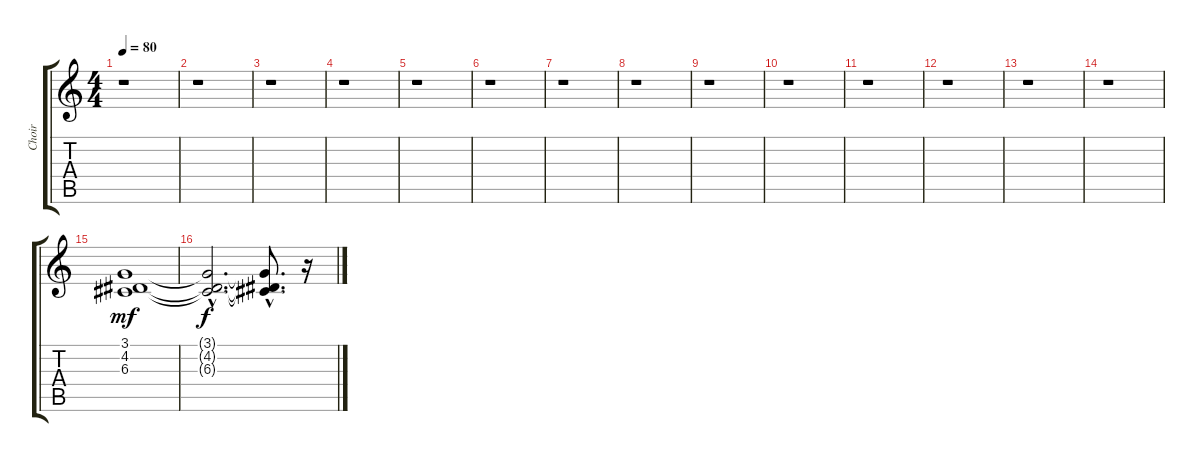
\track ("Choir" "Choir") {instrument choiraahs}
\staff {score tabs}
\tuning (E4 B3 G3 D3 A2 E2) {hide}
\ts (4 4)
\tempo 80
\clef g2
\ks c
r.1{dy p} |
r.1 |
r.1 |
r.1 |
r.1 |
r.1 |
r.1 |
r.1 |
r.1 |
r.1 |
r.1 |
r.1 |
r.1 |
r.1 |
(3.1 4.2 6.3).1{dy mf} |
(3.1{hac t} 4.2{hac t} 6.3{hac t}).2{d dy f} (3.1{hac t} 4.2{hac t} 6.3{hac t}).8{d} r.16
